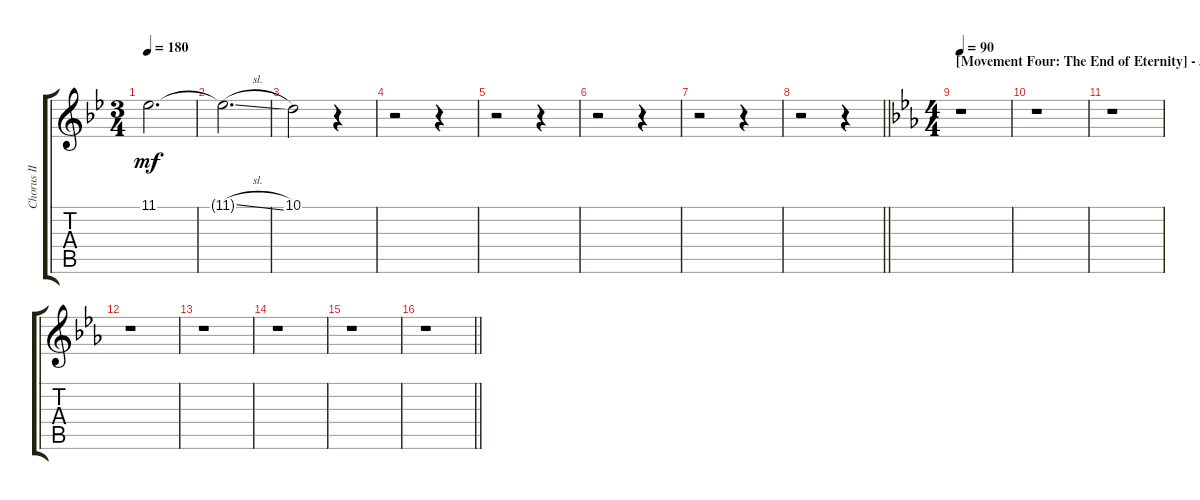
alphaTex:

\track ("Chorus II" "Chorus II") {instrument voiceoohs}
\staff {score tabs}
\tuning (E4 B3 G3 D3 A2 E2) {hide}
\ts (3 4)
\tempo 180
\clef g2
\ks bb
11.1.2{d dy mf} |
11.1{sl t}.2{d} |
10.1.2 r.4 |
r.2 r.4 |
r.2 r.4 |
r.2 r.4 |
r.2 r.4 |
\barLineRight lightlight
r.2 r.4 |
\ts (4 4)
\section ("" "[Movement Four: The End of Eternity] - 34 (90 BPM)")
\tempo 90
\ks eb
r.1 |
r.1 |
r.1 |
r.1 |
r.1 |
r.1 |
r.1 |
\barLineRight lightlight
r.1
